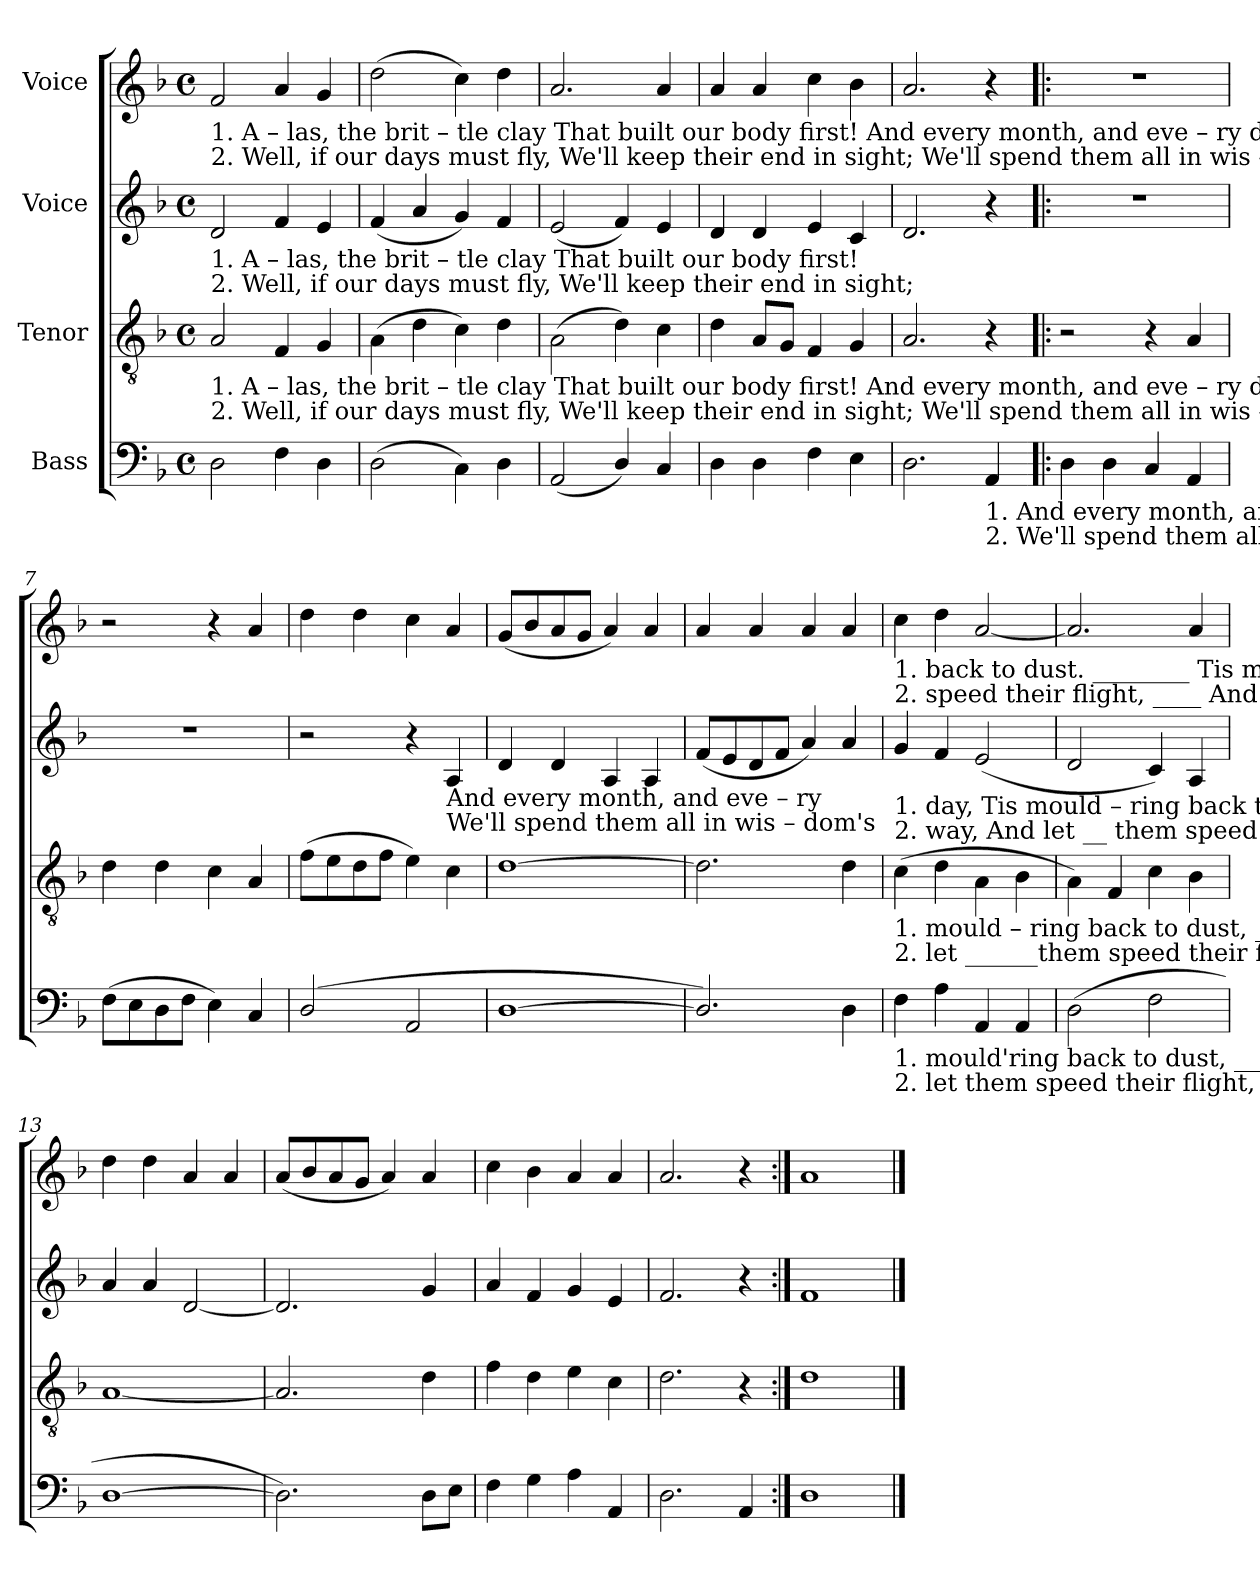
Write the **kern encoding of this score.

**kern	**kern	**kern	**kern
*part4	*part3	*part2	*part1
*staff4	*staff3	*staff2	*staff1
*I"Bass	*I"Tenor	*I"Voice	*I"Voice
*clefF4	*clefGv2	*clefG2	*clefG2
*k[b-]	*k[b-]	*k[b-]	*k[b-]
*M4/4	*M4/4	*M4/4	*M4/4
*met(c)	*met(c)	*met(c)	*met(c)
*MM120	*MM120	*MM120	*MM120
=1	=1	=1	=1
!	!	!	!LO:TX:b:t=1. A – las,  the  brit   –   tle    clay       That  built  our  body    first!                                                  And  every  month,  and  eve      –       ry  day,  Tis mould'ring
!	!	!	!LO:TX:b:t=2. Well, if our   days     must   fly,        We'll  keep their end in sight;                                                  We'll spend them all  in  wis      –      dom's way, And let them
!	!	!LO:TX:b:t=1. A – las,  the  brit   –   tle    clay       That  built  our  body    first!	!
!	!	!LO:TX:b:t=2. Well, if our   days     must   fly,        We'll  keep their end in sight;	!
!	!LO:TX:b:t=1. A – las,  the  brit   –   tle    clay       That  built  our  body    first!                         And every  month, and  eve      –      ry   day, ______________________   Tis	!	!
!	!LO:TX:b:t=2. Well, if our   days     must   fly,        We'll  keep their end in sight;                         We'll spend  them all  in wis    –     dom's  way, ______________________  And	!	!
2D!\	2A!/	2d!/	2f!/
4F!\	4F!/	4f!/	4a!/
4D!\	4G!/	4e!/	4g!/
=2	=2	=2	=2
(>2D!\	(>4A!\	(<4f!/	(>2dd!\
.	4d!\	4a!/	.
4C!\)	4c!\)	4g!/)	4cc!\)
4D!\	4d!\	4f!/	4dd!\
=3	=3	=3	=3
(<2AA!/	(>2A!\	(<2e!/	2.a!/
4D!/)	4d!\)	4f!/)	.
4C!/	4c!\	4e!/	4a!/
=4	=4	=4	=4
4D!\	4d!\	4d!/	4a!/
4D!\	8A!/L	4d!/	4a!/
.	8G!/J	.	.
4F!\	4F!/	4e!/	4cc!\
4E!\	4G!/	4c!/	4b-!\
=5	=5	=5	=5
2.D!\	2.A!/	2.d!/	2.a!/
!LO:TX:b:t=1. And every month, and eve     –    ry   day, ____________________________________     Tis	!	!	!
!LO:TX:b:t=2. We'll spend them all in wis   –   dom's way, ____________________________________    And	!	!	!
4AA!/	4r	4r	4r
=6!|:	=6!|:	=6!|:	=6!|:
4D!\	2r	1r	1r
4D!\	.	.	.
4C!/	4r	.	.
4AA!/	4A!/	.	.
=7	=7	=7	=7
(>8F!\L	4d!\	1r	2r
8E!\	.	.	.
8D!\	4d!\	.	.
8F!\J	.	.	.
4E!\)	4c!\	.	4r
4C!/	4A!/	.	4a!/
=8	=8	=8	=8
(<2D!/	(>8f!\L	2r	4dd!\
.	8e!\	.	.
.	8d!\	.	4dd!\
.	8f!\J	.	.
2AA!/	4e!\)	4r	4cc!\
!	!	!LO:TX:b:t=And   every  month, and  eve       –       ry	!
!	!	!LO:TX:b:t=We'll  spend  them  all  in  wis      –     dom's	!
.	4c!\	4A!/	4a!/
=9	=9	=9	=9
[1D!	[1d!	4d!/	(<8g!/L
.	.	.	8b-!/
.	.	4d!/	8a!/
.	.	.	8g!/J
.	.	4A!/	4a!/)
.	.	4A!/	4a!/
=10	=10	=10	=10
2.D!/])	2.d!\]	(<8f!/L	4a!/
.	.	8e!/	.
.	.	8d!/	4a!/
.	.	8f!/J	.
.	.	4a!/)	4a!/
4D!\	4d!\	4a!/	4a!/
!!LO:LB:g=z
=11	=11	=11	=11
!	!	!	!LO:TX:b:t=1. back to dust. ________  Tis mouldering back to dust,           Tis  mould'ring back to dust.
!	!	!	!LO:TX:b:t=2. speed their flight, ____  And let them speed their flight,      And let them speed their flight.
!	!	!LO:TX:b:t=1. day, Tis mould    –     ring back to dust,                          Tis mound'ring back to dust.	!
!	!	!LO:TX:b:t=2. way, And  let __ them speed their flight,                       And let them speed their flight.	!
!	!LO:TX:b:t=1. mould      –    ring back to dust, ___________________   Tis mould'ring back  to  dust.	!	!
!	!LO:TX:b:t=2. let ______them speed their flight, __________________  And let them speed their flight.	!	!
!LO:TX:b:t=1. mould'ring back to dust, __________________________   Tis mould'ring back to dust.  And	!	!	!
!LO:TX:b:t=2. let them speed their flight, _______________________ And let them speed their flight.  We'll	!	!	!
4F!\	(>4c!\	4g!/	4cc!\
4A!\	4d!\	4f!/	4dd!\
4AA!/	4A!\	(<2e!/	[2a!/
4AA!/	4B-!\	.	.
=12	=12	=12	=12
(>2D!\	4A!\)	2d!/	2.a!/]
.	4F!/	.	.
2F!\	4c!\	4c!/)	.
.	4B-!\	4A!/	4a!/
=13	=13	=13	=13
[1D!	[1A!	4a!/	4dd!\
.	.	4a!/	4dd!\
.	.	[2d!/	4a!/
.	.	.	4a!/
=14	=14	=14	=14
2.D!\])	2.A!/]	2.d!/]	(<8a!/L
.	.	.	8b-!/
.	.	.	8a!/
.	.	.	8g!/J
.	.	.	4a!/)
8D!\L	4d!\	4g!/	4a!/
8E!\J	.	.	.
=15	=15	=15	=15
4F!\	4f!\	4a!/	4cc!\
4G!\	4d!\	4f!/	4b-!\
4A!\	4e!\	4g!/	4a!/
4AA!/	4c!\	4e!/	4a!/
=16	=16	=16	=16
2.D!\	2.d!\	2.f!/	2.a!/
4AA!/	4r	4r	4r
=17:|!	=17:|!	=17:|!	=17:|!
1D!	1d!	1f!	1a!
==	==	==	==
*-	*-	*-	*-
